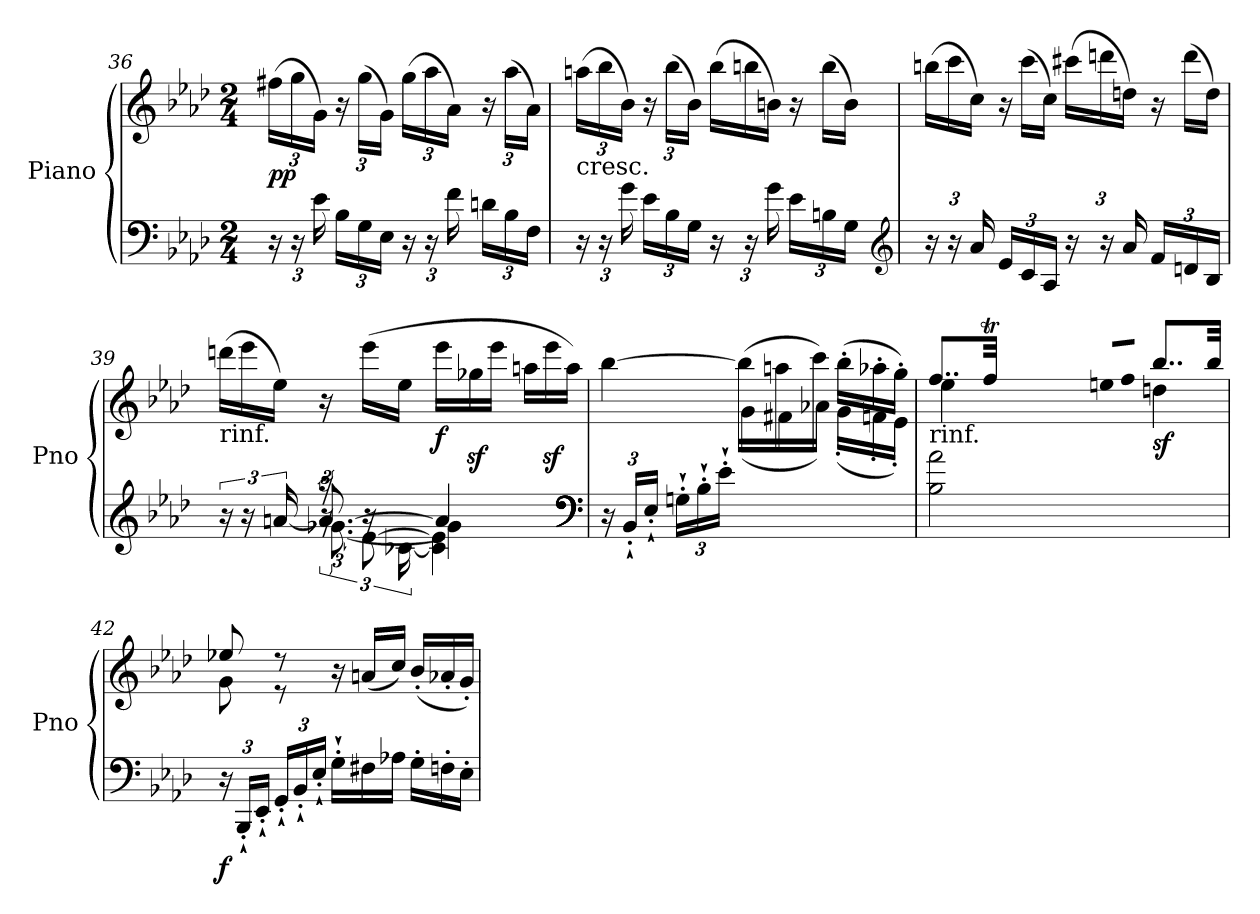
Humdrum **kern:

**kern	**kern	**dynam
*part1	*part1	*part1
*staff2	*staff1	*staff1/2
*I"Piano	*	*
*I'Pno	*	*
!!LO:LB:g=z
*clefF4	*clefG2	*
*k[b-e-a-d-]	*k[b-e-a-d-]	*
*A-:	*A-:	*
*M2/4	*M2/4	*
*Xbrackettup	*Xbrackettup	*
=36	=36	=36
!	!	!LO:DY:b
24r	(24ff#X\LL	pp
24r	24gg\	.
24e-\	24g\JJ)	.
24B-\LL	24r	.
24G\	(24gg\LL	.
24E-\JJ	24g\JJ)	.
24r	(24gg\LL	.
24r	24aa-\	.
24f\	24a-\JJ)	.
24dn\LL	24r	.
24B-\	(24aa-\LL	.
24F\JJ	24a-\JJ)	.
=37	=37	=37
!	!LO:TX:b:t=cresc.	!
24r	(24aan\LL	.
24r	24bb-\	.
24g\	24b-\JJ)	.
24e-\LL	24r	.
24B-\	(24bb-\LL	.
24G\JJ	24b-\JJ)	.
*	*Xtuplet	*
24r	(24bb-\LL	.
24r	24bbn\	.
24g\	24bn\JJ)	.
24e-\LL	24r	.
24Bn\	(24bb\LL	.
24G\JJ	24b\JJ)	.
*clefG2	*	*
=38	=38	=38
24r	(24bbn\LL	.
24r	24ccc\	.
24a-/	24cc\JJ)	.
24e-/LL	24r	.
24c/	(24ccc\LL	.
24A-/JJ	24cc\JJ)	.
24r	(24ccc#X\LL	.
24r	24dddn\	.
24a-/	24ddn\JJ)	.
24f/LL	24r	.
24dn/	(24ddd\LL	.
24B-/JJ	24dd\JJ)	.
!!LO:PB:g=z
=39	=39	=39
*brackettup	*	*
*^	*	*
*	*^	*	*
*	*	*^	*	*
!	!	!	!	!LO:TX:b:t=rinf.	!
24r	8ryy	8ryy	8ryy	(24dddn\LL	.
24r	.	.	.	24eee-\	.
[24an/	.	.	.	24ee-\JJ)	.
*	*	*Xtuplet	*tuplet	*	*
12.a/_	[12.g-X\	24raa	24r	24r	.
.	.	[12e-\	24r	(24eee-\LL	.
.	.	.	[24c-X\	24ee-\JJ	.
!	!	!	!	!	!LO:DY:b
4a/]	4g-\]	4e-\]	4c-\]	24eee-\LL	f
.	.	.	.	24gg-Xz<\	.
.	.	.	.	24eee-\JJ	.
.	.	.	.	24aan\LL	.
.	.	.	.	24eee-z<\	.
.	.	.	.	24aa\JJ)	.
*v	*v	*v	*v	*	*
*clefF4	*	*
=40	=40	=40
*Xbrackettup	*	*
*	*^	*
24r	[4bb-\	4ryy	.
24BB-`'/LL	.	.	.
24E-`'/JJ	.	.	.
24Gn`'\LL	.	.	.
24B-`'\	.	.	.
24e-`'\JJ	.	.	.
4ryy	(24bb-\LL]	(24g\LL	.
.	24aan\	24f#X\	.
.	24ccc\JJ)	24a-X\JJ)	.
.	(24bb-'\LL	(24g'\LL	.
.	24aa-X'\	24fn'\	.
.	24gg'\JJ)	24e-'\JJ)	.
=41	=41	=41	=41
*	*	*^	*
!	!LO:TX:b:t=rinf.	!	!	!
2B-\ 2a-\	8..ff/L	4ee-\	8..ryy	.
!	!	!	!LO:N:vis=16	!
.	32ffT/Jkk	.	240ffyy	.
!	!	!	!LO:N:vis=16	!
.	.	.	240ggyy	.
!	!	!	!LO:N:vis=16	!
.	.	.	240ffyy	.
!	!	!	!LO:N:vis=16	!
.	.	.	240ggyy	.
!	!	!	!LO:N:vis=16	!
.	.	.	240ffyy	.
!	!	!	!LO:N:vis=16	!
.	.	.	240een/LL	.
!	!	!	!LO:N:vis=16	!
.	.	.	240ff/JJ	.
.	.	.	480%121ryy	.
!	!	!	!	!LO:DY:b
.	8..bb-/L	4ddn\	.	sf
.	32bb-/Jkk	.	.	.
*	*	*v	*v	*
!!LO:LB:g=z
=42	=42	=42	=42
!	!	!	!LO:DY:b=2
24r	8ee-X/	8g\	f
24BBB-`'/LL	.	.	.
24EE-`'/JJ	.	.	.
24GG`'/LL	8r	8r	.
24BB-`'/	.	.	.
24E-`'/JJ	.	.	.
*Xtuplet	*	*	*
24G`'\LL	24r	4ryy	.
24F#X\	(24an/LL	.	.
24A-X\JJ	24cc/JJ)	.	.
24G'\LL	(24b-'/LL	.	.
24Fn'\	24a-X'/	.	.
24E-'\JJ	24g'/JJ)	.	.
*	*v	*v	*
=	=	=
*-	*-	*-
